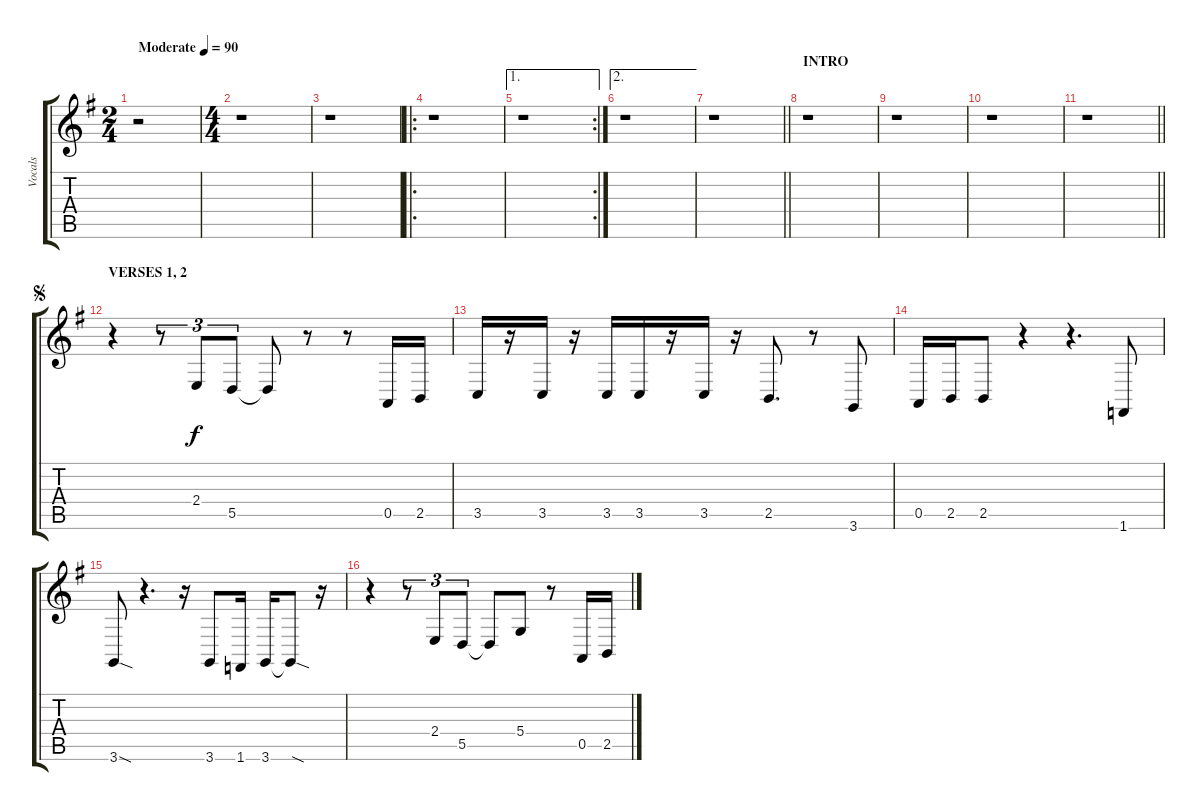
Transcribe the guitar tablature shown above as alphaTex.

\track ("Vocals" "Vocals") {instrument harmonica}
\staff {score tabs}
\tuning (E4 B3 G3 D3 A2 E2) {hide}
\ts (2 4)
\tempo (90 "Moderate")
\clef g2
\ks g
r.2{dy f instrument harmonica} |
\ts (4 4)
r.1 |
r.1 |
\ro
r.1 |
\ae 1
\rc 2
r.1 |
\ae 2
r.1 |
\barLineRight lightlight
r.1 |
\section ("" "INTRO")
r.1 |
r.1 |
r.1 |
\barLineRight lightlight
r.1 |
\section ("" "VERSES 1, 2")
\jump segno
r.4 r.8{tu (3 2)} 2.4.8{tu (3 2)} 5.5.8{tu (3 2)} 5.5{t}.8 r.8 r.8 0.5.16 2.5.16 |
3.5.16 r.16 3.5.16 r.16 3.5.16 3.5.16 r.16 3.5.16 r.16 2.5.8{d} r.8 3.6.8 |
0.5.16 2.5.16 2.5.8 r.4 r.4{d} 1.6.8 |
3.6{sod}.8 r.4{d} r.16 3.6.8 1.6.16 3.6.16 3.6{sod t}.8 r.16 |
r.4 r.8{tu (3 2)} 2.4.8{tu (3 2)} 5.5.8{tu (3 2)} 5.5{t}.8 5.4.8 r.8 0.5.16 2.5.16
